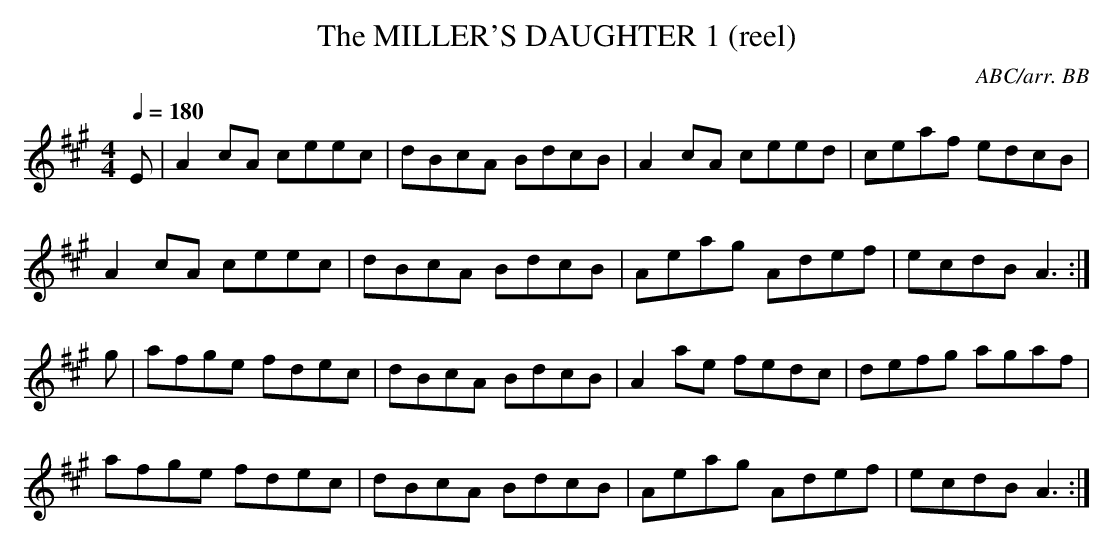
X:1
T:MILLER'S DAUGHTER 1 (reel), The
C:ABC/arr. BB
M:4/4
Q:1/4=180
K:A
E|A2 cA ceec|dBcA BdcB|A2 cA ceed|ceaf edcB|
A2 cA ceec|dBcA BdcB|Aeag Adef|ecdB A3:|
g|afge fdec|dBcA BdcB|A2ae fedc|defg agaf|
afge fdec|dBcA BdcB|Aeag Adef|ecdB A3:|
